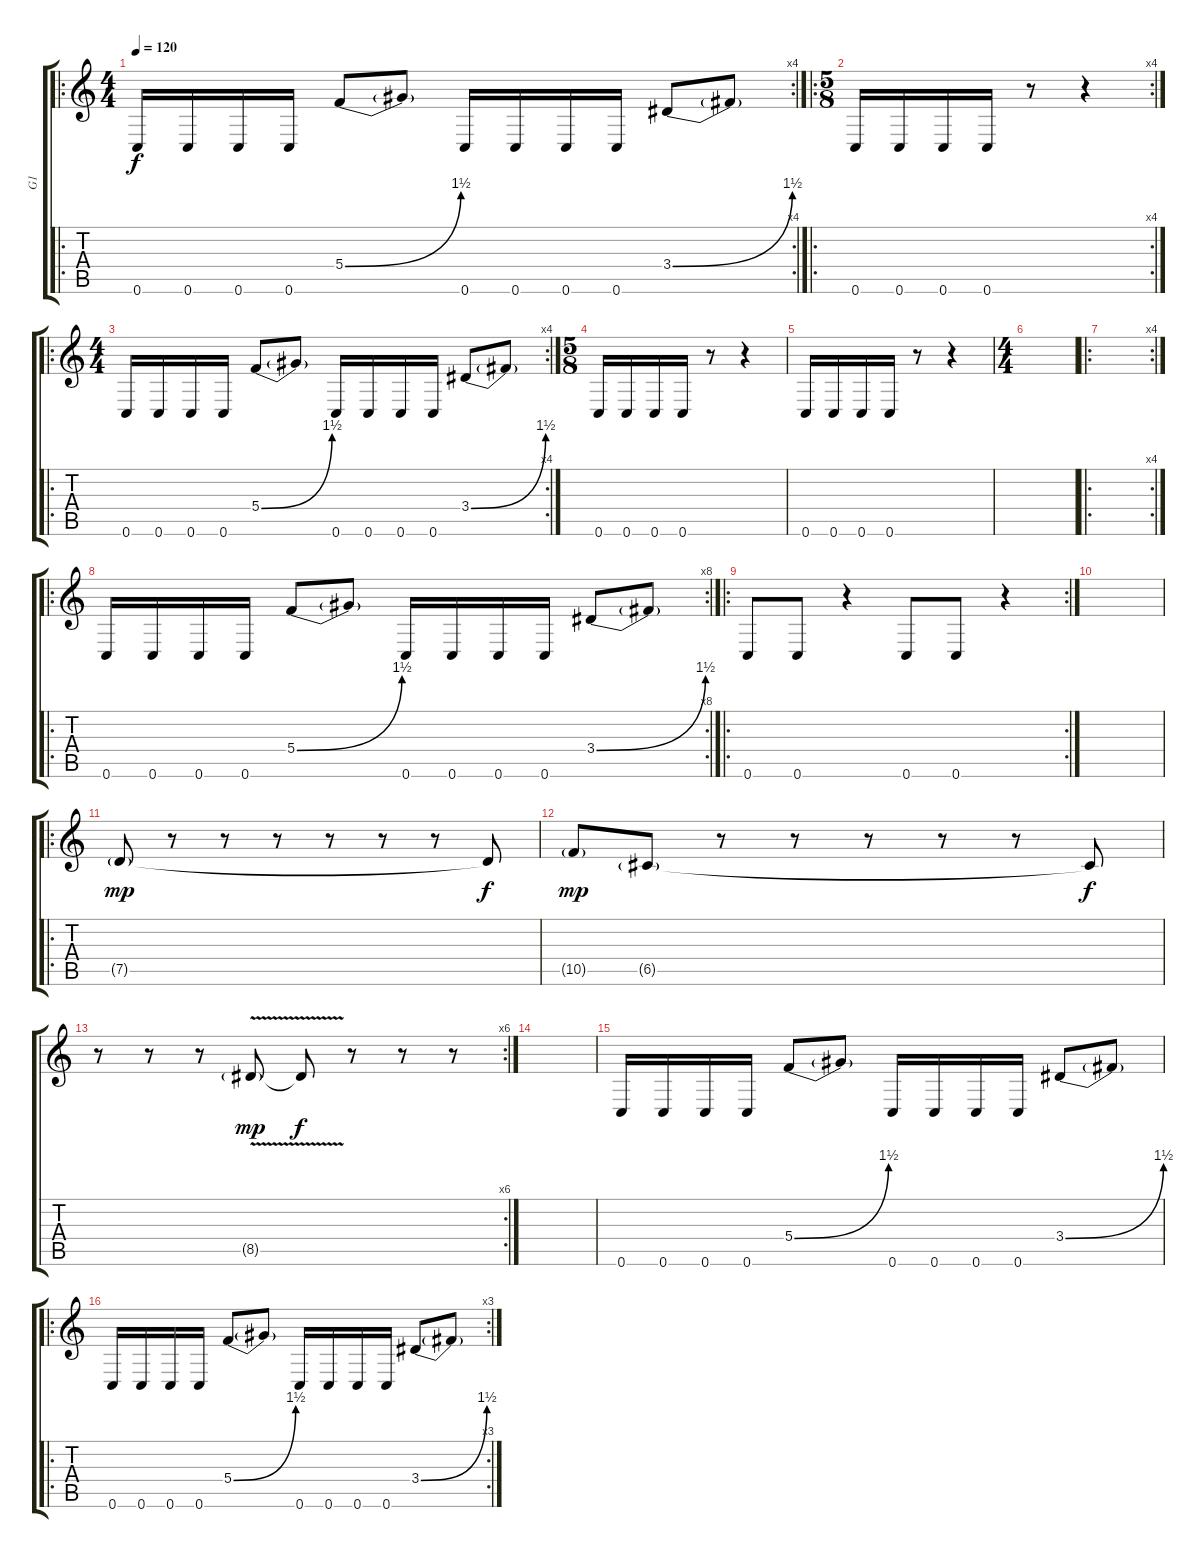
\track ("G1" "G1") {instrument distortionguitar}
\staff {score tabs}
\tuning (D4 A3 F3 C3 G2 C2) {hide}
\ro
\rc 4
\ts (4 4)
\tempo 120
\clef g2
\ks c
0.6.16{dy f} 0.6.16 0.6.16 0.6.16 5.4{be (bend 0 0 60 6)}.8 5.4{t}.8 0.6.16 0.6.16 0.6.16 0.6.16 3.4{be (bend 0 0 60 6)}.8 3.4{t}.8 |
\ro
\rc 4
\ts (5 8)
0.6.16 0.6.16 0.6.16 0.6.16 r.8 r.4 |
\ro
\rc 4
\ts (4 4)
0.6.16 0.6.16 0.6.16 0.6.16 5.4{be (bend 0 0 60 6)}.8 5.4{t}.8 0.6.16 0.6.16 0.6.16 0.6.16 3.4{be (bend 0 0 60 6)}.8 3.4{t}.8 |
\ts (5 8)
0.6.16 0.6.16 0.6.16 0.6.16 r.8 r.4 |
0.6.16 0.6.16 0.6.16 0.6.16 r.8 r.4 |
\ts (4 4)
|
\ro
\rc 4
|
\ro
\rc 8
0.6.16 0.6.16 0.6.16 0.6.16 5.4{be (bend 0 0 60 6)}.8 5.4{t}.8 0.6.16 0.6.16 0.6.16 0.6.16 3.4{be (bend 0 0 60 6)}.8 3.4{t}.8 |
\ro
\rc 2
0.6.8 0.6.8 r.4 0.6.8 0.6.8 r.4 |
|
\ro
7.5{g}.8{dy mp} r.8 r.8 r.8 r.8 r.8 r.8 7.5{t}.8{dy f} |
10.5{g}.8{dy mp} 6.5{g}.8 r.8 r.8 r.8 r.8 r.8 6.5{t}.8{dy f} |
\rc 6
r.8 r.8 r.8 8.5{v g}.8{dy mp} 8.5{t}.8{dy f} r.8 r.8 r.8 |
|
0.6.16 0.6.16 0.6.16 0.6.16 5.4{be (bend 0 0 60 6)}.8 5.4{t}.8 0.6.16 0.6.16 0.6.16 0.6.16 3.4{be (bend 0 0 60 6)}.8 3.4{t}.8 |
\ro
\rc 3
0.6.16 0.6.16 0.6.16 0.6.16 5.4{be (bend 0 0 60 6)}.8 5.4{t}.8 0.6.16 0.6.16 0.6.16 0.6.16 3.4{be (bend 0 0 60 6)}.8 3.4{t}.8
